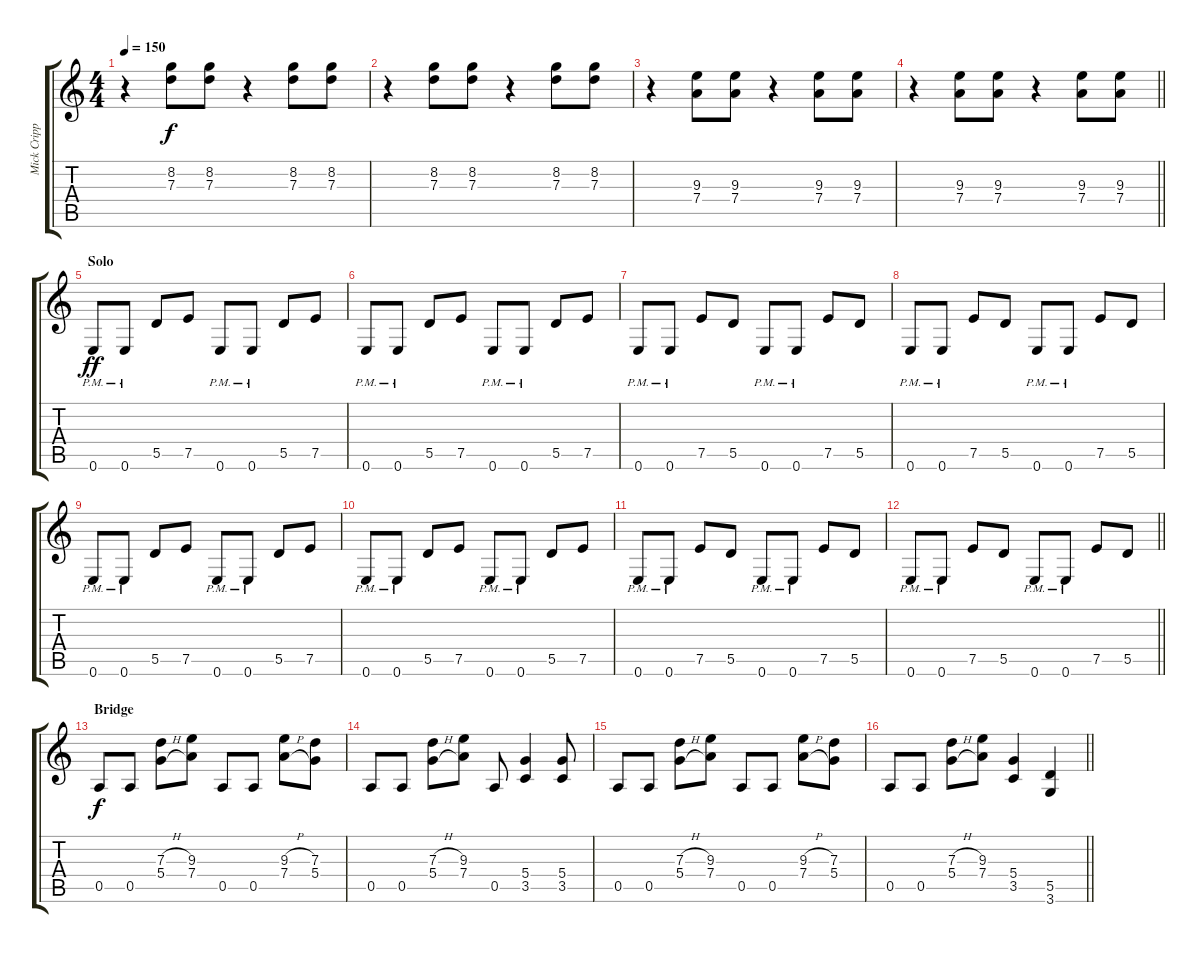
\track ("Mick Cripps" "Mick Cripp") {instrument overdrivenguitar}
\staff {score tabs}
\tuning (E4 B3 G3 D3 A2 E2) {hide}
\ts (4 4)
\tempo 150
\clef g2
\ks c
r.4{dy f} (8.2 7.3).8 (8.2 7.3).8 r.4 (8.2 7.3).8 (8.2 7.3).8 |
r.4 (8.2 7.3).8 (8.2 7.3).8 r.4 (8.2 7.3).8 (8.2 7.3).8 |
r.4 (9.3 7.4).8 (9.3 7.4).8 r.4 (9.3 7.4).8 (9.3 7.4).8 |
\barLineRight lightlight
r.4 (9.3 7.4).8 (9.3 7.4).8 r.4 (9.3 7.4).8 (9.3 7.4).8 |
\section ("" "Solo")
0.6{pm}.8{dy ff} 0.6{pm}.8 5.5.8 7.5.8 0.6{pm}.8 0.6{pm}.8 5.5.8 7.5.8 |
0.6{pm}.8 0.6{pm}.8 5.5.8 7.5.8 0.6{pm}.8 0.6{pm}.8 5.5.8 7.5.8 |
0.6{pm}.8 0.6{pm}.8 7.5.8 5.5.8 0.6{pm}.8 0.6{pm}.8 7.5.8 5.5.8 |
0.6{pm}.8 0.6{pm}.8 7.5.8 5.5.8 0.6{pm}.8 0.6{pm}.8 7.5.8 5.5.8 |
0.6{pm}.8 0.6{pm}.8 5.5.8 7.5.8 0.6{pm}.8 0.6{pm}.8 5.5.8 7.5.8 |
0.6{pm}.8 0.6{pm}.8 5.5.8 7.5.8 0.6{pm}.8 0.6{pm}.8 5.5.8 7.5.8 |
0.6{pm}.8 0.6{pm}.8 7.5.8 5.5.8 0.6{pm}.8 0.6{pm}.8 7.5.8 5.5.8 |
\barLineRight lightlight
0.6{pm}.8 0.6{pm}.8 7.5.8 5.5.8 0.6{pm}.8 0.6{pm}.8 7.5.8 5.5.8 |
\section ("" "Bridge")
0.5.8{dy f} 0.5.8 (7.3{h} 5.4{h}).8 (9.3 7.4).8 0.5.8 0.5.8 (9.3{h} 7.4{h}).8 (7.3 5.4).8 |
0.5.8 0.5.8 (7.3{h} 5.4{h}).8 (9.3 7.4).8 0.5.8 (5.4 3.5).4 (5.4 3.5).8 |
0.5.8 0.5.8 (7.3{h} 5.4{h}).8 (9.3 7.4).8 0.5.8 0.5.8 (9.3{h} 7.4{h}).8 (7.3 5.4).8 |
\barLineRight lightlight
0.5.8 0.5.8 (7.3{h} 5.4{h}).8 (9.3 7.4).8 (5.4 3.5).4 (5.5 3.6).4
